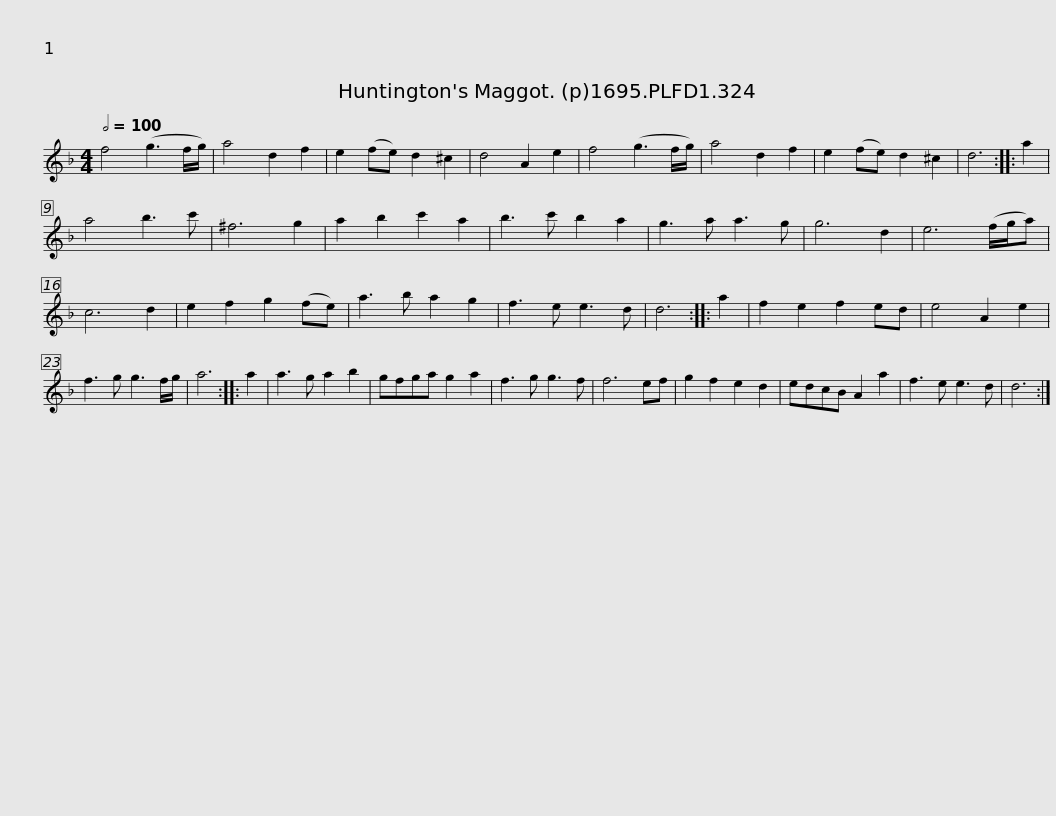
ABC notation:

X:1
L:1/8
Q:1/2=100
M:4/4
I:linebreak $
K:Dmin
V:1 treble
V:1
 f4 (g3 f/g/) | a4 d2 f2 | e2 (fe) d2 ^c2 | d4 A2 e2 | f4 (g3 f/g/) | %5
 a4 d2 f2 | e2 (fe) d2 ^c2 | d6 :: a2 | a4 b3 c' |$ %10
 ^f6 g2 | a2 b2 c'2 a2 | b3 c' b2 a2 | g3 a a3 g | g6 d2 | %15
 e6 (f/g/a) | c6 d2 | e2 f2 g2 (fe) | a3 b a2 g2 |$ f3 e e3 d | %20
 d6 :: a2 | f2 e2 f2 ed | e4 A2 e2 | f3 g g3 f/g/ | %25
 a6 :: a2 | a3 g a2 b2 | gfga g2 a2 |$ f3 g g3 f | %30
 f6 ef | g2 f2 e2 d2 | edcB A2 a2 | f3 e e3 d | d6 :| %35
